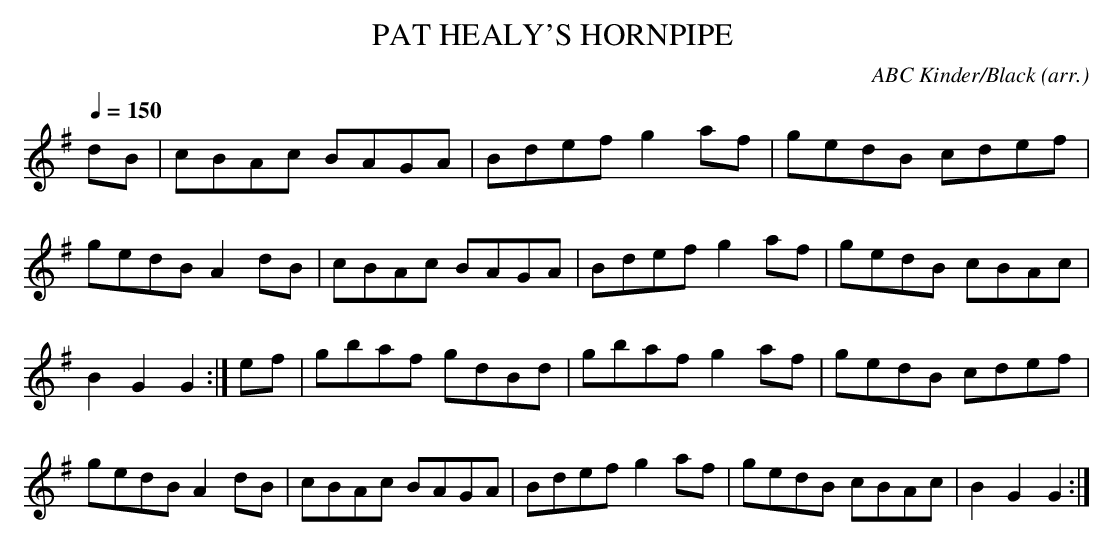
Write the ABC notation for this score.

X:1
T:PAT HEALY'S HORNPIPE \
C:ABC Kinder/Black (arr.)\
M:4/4\
L:1/8\
Q:1/4=150\
K:G\
dB|cBAc BAGA|Bdef g2af|gedB cdef|gedB A2dB|\
cBAc BAGA|Bdef g2af|gedB cBAc|B2 G2 G2:|\
ef|gbaf gdBd|gbaf g2af|gedB cdef|gedB A2 dB|\
cBAc BAGA|Bdef g2 af|gedB cBAc|B2 G2 G2:|\
\
\
